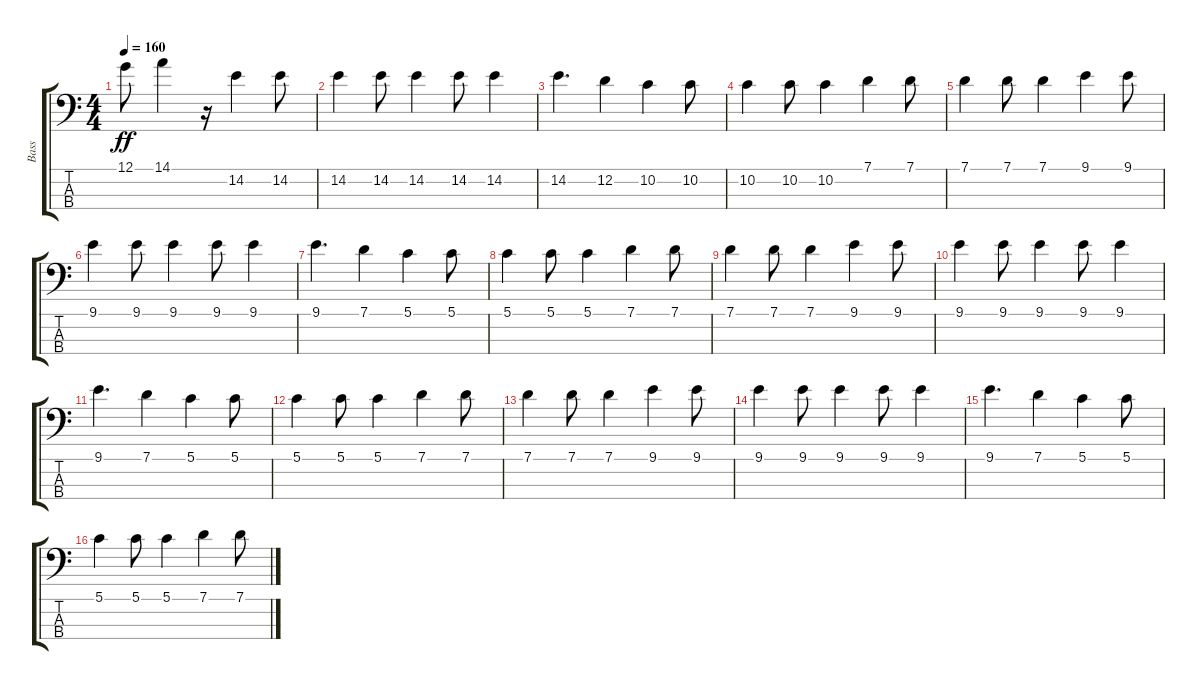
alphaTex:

\track ("Bass" "Bass") {instrument electricbassfinger}
\staff {score tabs}
\tuning (G2 D2 A1 E1) {hide}
\ts (4 4)
\tempo 160
\clef f4
\ks c
12.1.8{dy ff} 14.1.4 r.16 14.2.4 14.2.8 |
14.2.4 14.2.8 14.2.4 14.2.8 14.2.4 |
14.2.4{d} 12.2.4 10.2.4 10.2.8 |
10.2.4 10.2.8 10.2.4 7.1.4 7.1.8 |
7.1.4 7.1.8 7.1.4 9.1.4 9.1.8 |
9.1.4 9.1.8 9.1.4 9.1.8 9.1.4 |
9.1.4{d} 7.1.4 5.1.4 5.1.8 |
5.1.4 5.1.8 5.1.4 7.1.4 7.1.8 |
7.1.4 7.1.8 7.1.4 9.1.4 9.1.8 |
9.1.4 9.1.8 9.1.4 9.1.8 9.1.4 |
9.1.4{d} 7.1.4 5.1.4 5.1.8 |
5.1.4 5.1.8 5.1.4 7.1.4 7.1.8 |
7.1.4 7.1.8 7.1.4 9.1.4 9.1.8 |
9.1.4 9.1.8 9.1.4 9.1.8 9.1.4 |
9.1.4{d} 7.1.4 5.1.4 5.1.8 |
5.1.4 5.1.8 5.1.4 7.1.4 7.1.8
